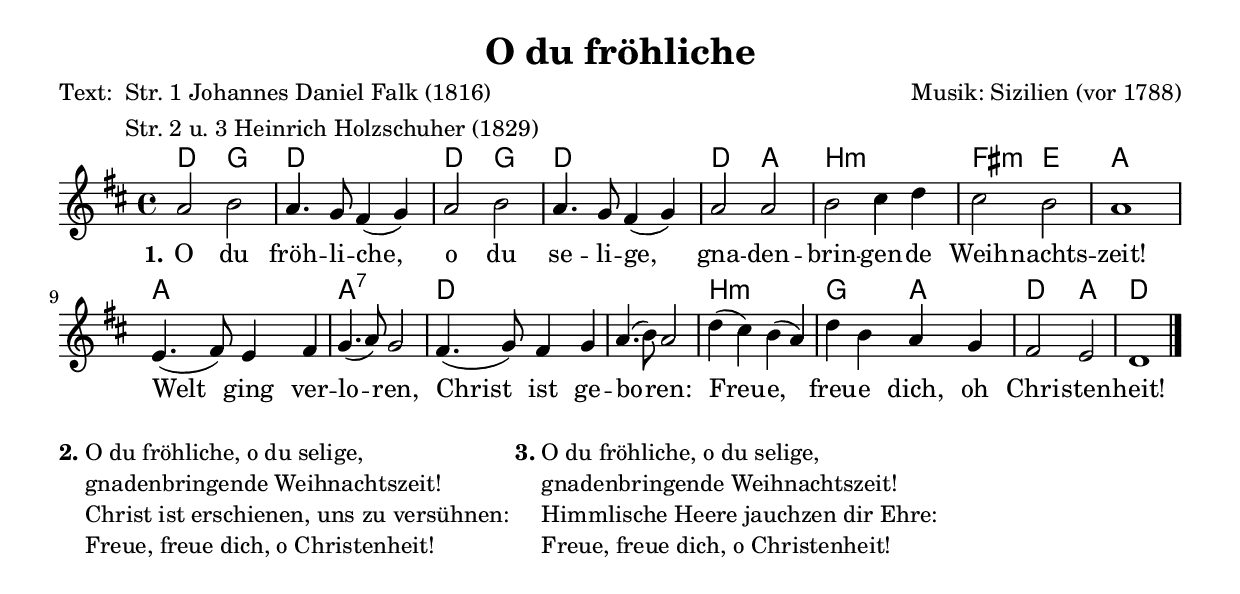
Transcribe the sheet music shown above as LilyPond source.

\version "2.12.3"

\include "default.ly"

\header {
  title="O du fröhliche"
  composer="Musik: Sizilien (vor 1788)"
  poet=\markup { \column { "Text: " } \column { "Str. 1 Johannes Daniel Falk (1816)""Str. 2 u. 3 Heinrich Holzschuher (1829)" } }
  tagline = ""
  id = "19a317b99f085879d584de732e14d96b0e4f8afc"
}


Melodie=\relative c' {
  \clef "treble"
  \time 4/4
  \key d\major
  a'2 b | a4. g8 fis4( g) |
  a2 b | a4. g8 fis4( g) |
  a2 a | b cis4 d |
  cis2 b | a1 |
  e4.( fis8) e4 fis | g4.( a8) g2 |
  fis4.( g8) fis4 g | a4.( b8) a2 |
  d4( cis) b( a) | d b a g |
  fis2 e | d1 \bar "|."
}


Akkorde= \chordmode {
	\germanChords
  d2 g d1 d2 g d1 d2 a b1:m fis2:m e a1
  a a:7 d1*2 b1:m g2 a d a d1
}

Text=\lyricmode {
  \set stanza = "1."
  O du fröh -- li -- che, o du se -- li -- ge,
  gna -- den -- brin -- gen -- de Weih -- nachts -- zeit!
  Welt ging ver -- lo -- ren, Christ ist ge -- bo -- ren:
  Freu -- e, freu -- e dich, oh Chri -- sten -- heit!
}



\score{
  <<
    \new ChordNames {\Akkorde}
    \new Voice = "Melodie" {
      \autoBeamOff
      \clef violin
      \key d\major
      \time 4/4
      \Melodie
    }
    \new Lyrics = Strophe \lyricsto Melodie \Text
  >>
  %\midi{}
}

\markup {
    \column {
      \line {
	\bold "2."
        \column {
          "O du fröhliche, o du selige,"
	  "gnadenbringende Weihnachtszeit!"
	  "Christ ist erschienen, uns zu versühnen:"
	  "Freue, freue dich, o Christenheit!"
	}
	\bold "3."
        \column {
          "O du fröhliche, o du selige,"
	  "gnadenbringende Weihnachtszeit!"
	  "Himmlische Heere jauchzen dir Ehre:"
	  "Freue, freue dich, o Christenheit!"
        }
      }
  }
}

 % some settings % vim: sw=2 et